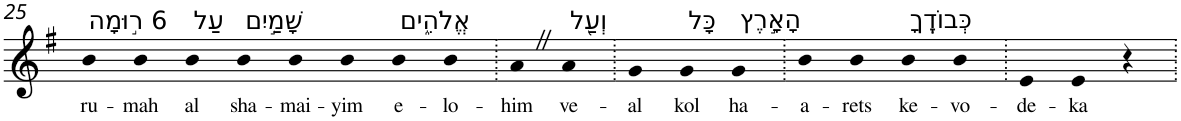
**kern	**text
*part1	*part1
*staff1	*staff1
*I"Piano	*
*I'Pno	*
!!LO:PB:g=z
*clefG2	*
*k[f#]	*
*G:	*
=25	=25
!LO:TX:a:t=6 ר֣וּמָה	!
!	!LO:LY:b
4b	ru-
!	!LO:LY:b
4b	-mah
!LO:TX:a:t=עַל	!
!	!LO:LY:b
4b	al
!LO:TX:a:t=שָׁמַ֣יִם	!
!	!LO:LY:b
4b	sha-
!	!LO:LY:b
4b	-mai-
!	!LO:LY:b
4b	-yim
!LO:TX:a:t=אֱלֹהִ֑ים	!
!	!LO:LY:b
4b	e-
!	!LO:LY:b
4b	-lo-
=26.	=26.
!	!LO:LY:b
4aZ	-him
!LO:TX:a:t=וְעַ֖ל	!
!	!LO:LY:b
4a	ve-
=27.	=27.
!	!LO:LY:b
4g	-al
!LO:TX:a:t=כָּל	!
!	!LO:LY:b
4g	kol
!LO:TX:a:t=הָאָ֣רֶץ	!
!	!LO:LY:b
4g	ha-
=28.	=28.
!	!LO:LY:b
4b	-a-
!	!LO:LY:b
4b	-rets
!LO:TX:a:t=כְּבוֹדֶֽךָ	!
!	!LO:LY:b
4b	ke-
!	!LO:LY:b
4b	-vo-
=29.	=29.
!	!LO:LY:b
4e	-de-
!	!LO:LY:b
4e	-ka
4r	.
=.	=.
*-	*-
